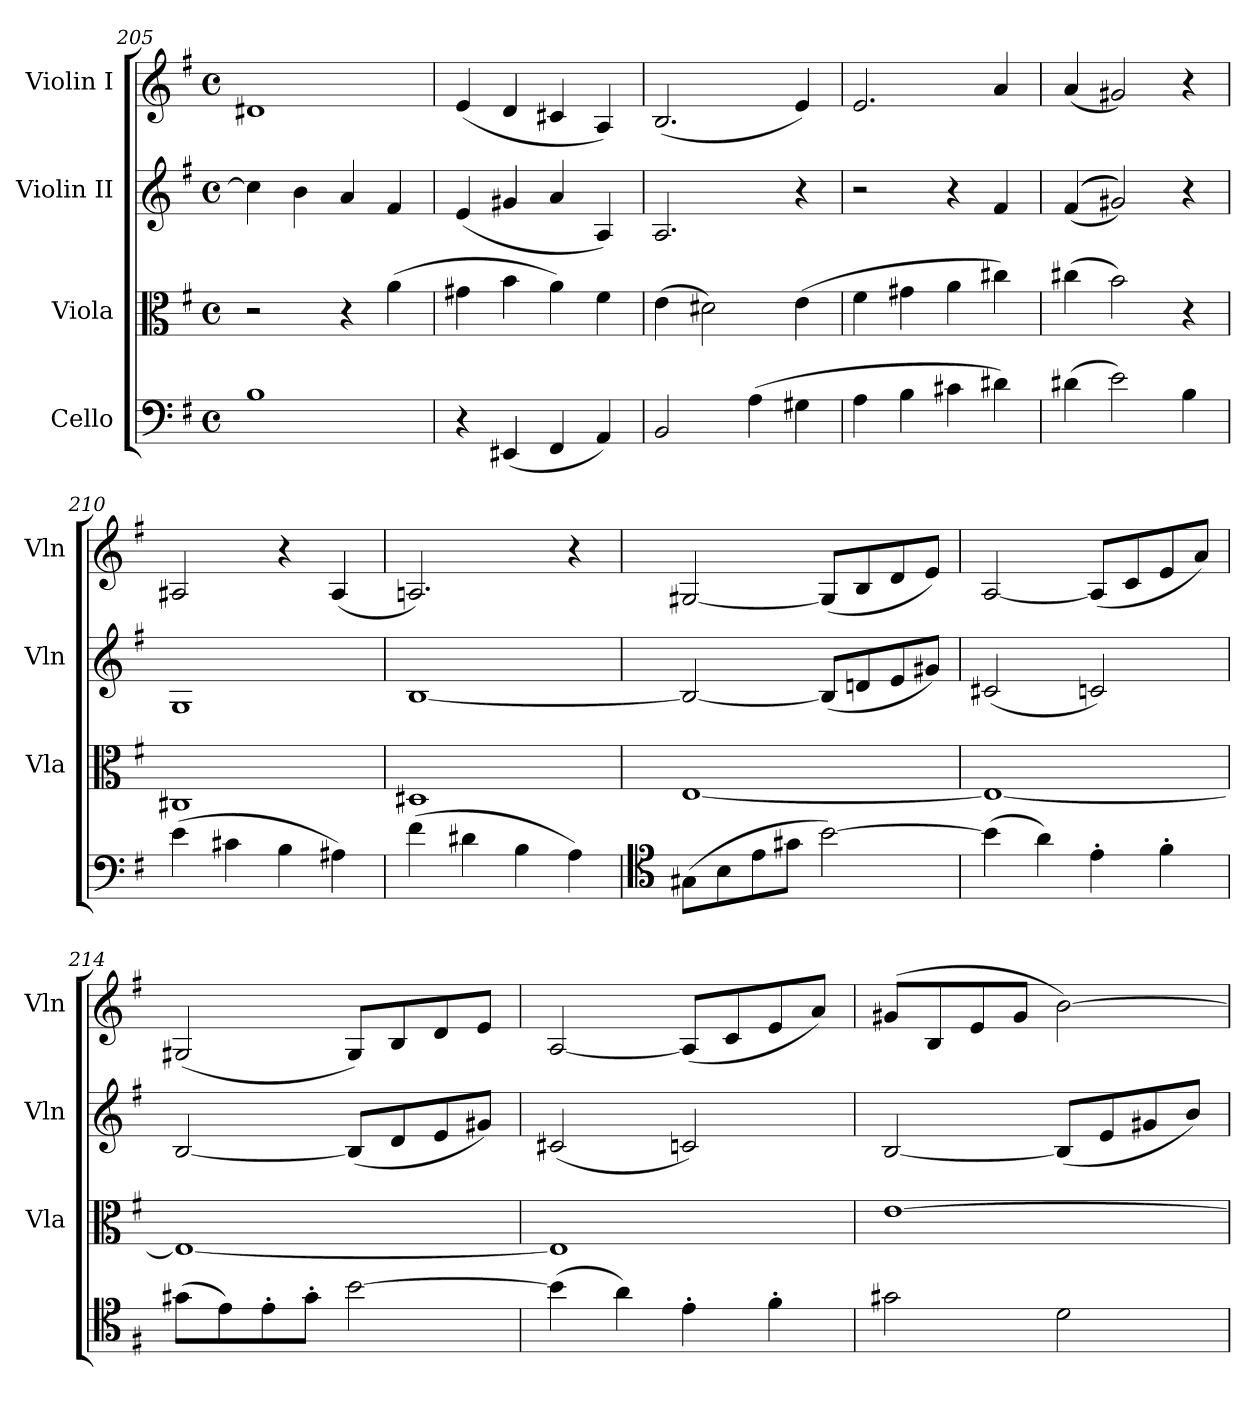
**kern	**kern	**kern	**kern
*part4	*part3	*part2	*part1
*staff4	*staff3	*staff2	*staff1
*I"Cello	*I"Viola	*I"Violin II	*I"Violin I
*	*I'Vla	*I'Vln	*I'Vln
*clefF4	*clefC3	*clefG2	*clefG2
*k[f#]	*k[f#]	*k[f#]	*k[f#]
*M4/4	*M4/4	*M4/4	*M4/4
*met(c)	*met(c)	*met(c)	*met(c)
=205	=205	=205	=205
1B	2r	4cc#\]	1d#X
.	.	4b\	.
.	4r	4a/	.
.	(>4a\	4f#/	.
=206	=206	=206	=206
4r	4g#X\	(<4e/	(<4e/
(<4EE#X/	4b\	4g#X/	4d/
4FF#/	4a\)	4a/	4c#X/
4AA/)	4f#\	4A/)	4A/)
=207	=207	=207	=207
2BB/	(>4e\	2.A/	(<2.B/
.	2d#X\)	.	.
(>4A\	.	.	.
4G#X\	(>4e\	4r	4e/)
=208	=208	=208	=208
4A\	4f#\	2r	2.e/
4B\	4g#X\	.	.
4c#X\	4a\	4r	.
4d#X\)	4cc#X\)	4f#/	4a/
=209	=209	=209	=209
(>4d#X\	(>4cc#X\	(<(<(<4f#/	(<4a/
2e\)	2b\)	2g#X/)))	2g#X/)
4B\	4r	4r	4r
=210	=210	=210	=210
(>4e\	1C#X	1G	2A#X/
4c#X\	.	.	.
4B\	.	.	4r
4A#X\)	.	.	(<4A#/
!!LO:PB:g=z
=211	=211	=211	=211
(>4f#\	1D#X	[1B	2.An/)
4d#X\	.	.	.
4B\	.	.	.
4A\)	.	.	4r
=212	=212	=212	=212
*clefC4	*	*	*
(>8G#X\L	[1E	2B/_	[2G#X/
8B\	.	.	.
8e\	.	.	.
8g#X\J	.	.	.
[2b\)	.	(<8B/L]	(<8G#/L]
.	.	8dn/	8B/
.	.	8e/	8d/
.	.	8g#X/J)	8e/J)
=213	=213	=213	=213
(>4b\]	1E_	(<2c#X/	[2A/
4a\)	.	.	.
4e'\	.	2cn/)	(<8A/L]
.	.	.	8c/
4f#'\	.	.	8e/
.	.	.	8a/J)
=214	=214	=214	=214
(>8g#X\L	1E_	[2B/	(<2G#X/
8e\)	.	.	.
8e'\	.	.	.
8g#'\J	.	.	.
[2b\	.	(<8B/L]	8G#/L)
.	.	8d/	8B/
.	.	8e/	8d/
.	.	8g#X/J)	8e/J
=215	=215	=215	=215
(>4b\]	1E]	(<2c#X/	[2A/
4a\)	.	.	.
4e'\	.	2cn/)	(<8A/L]
.	.	.	8c/
4f#'\	.	.	8e/
.	.	.	8a/J)
=216	=216	=216	=216
2g#X\	[1e	[2B/	(>8g#X/L
.	.	.	8B/
.	.	.	8e/
.	.	.	8g#/J
2d\	.	(<8B/L]	[2b\)
.	.	8e/	.
.	.	8g#X/	.
.	.	8b/J)	.
=	=	=	=
*-	*-	*-	*-
